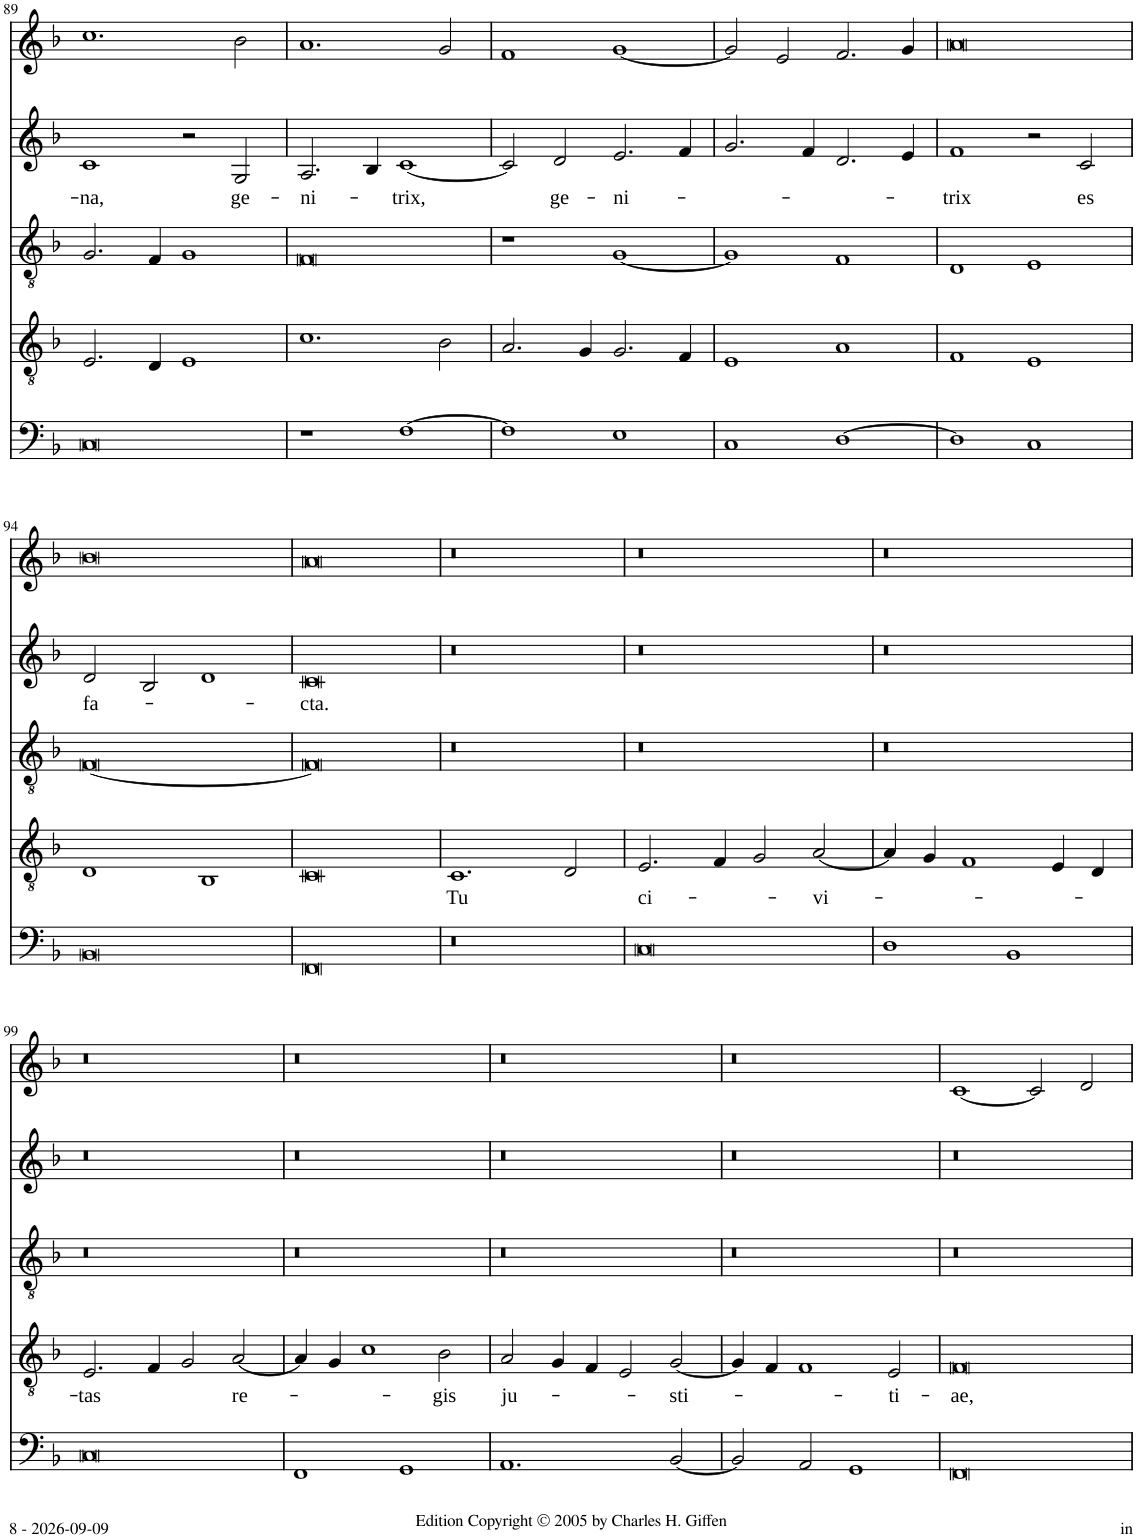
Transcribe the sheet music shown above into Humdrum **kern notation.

**kern	**kern	**text	**kern	**kern	**text	**kern
*part5	*part4	*part4	*part3	*part2	*part2	*part1
*staff5	*staff4	*staff4	*staff3	*staff2	*staff2	*staff1
*I"Bass	*I"Tenor 2	*	*I"Tenor 1	*I"Alto	*	*I"Soprano
*I'B	*I'T	*	*I'T	*	*	*I'S
!!LO:PB:g=z
*clefF4	*clefGv2	*	*clefGv2	*clefG2	*	*clefG2
*k[b-]	*k[b-]	*	*k[b-]	*k[b-]	*	*k[b-]
*M2/1	*M2/1	*	*M2/1	*M2/1	*	*M2/1
=89	=89	=89	=89	=89	=89	=89
!	!	!	!	!	!LO:LY:b	!
0C	2.E/	.	2.G/	1c	-na,	1.cc
.	4D/	.	4F/	.	.	.
.	1E	.	1G	2r	.	.
!	!	!	!	!	!LO:LY:b	!
.	.	.	.	2G/	ge-	2b-\
=90	=90	=90	=90	=90	=90	=90
!	!	!	!	!	!LO:LY:b	!
1r	1.c	.	0F	2.A/	-ni-	1.a
.	.	.	.	4B-/	.	.
!	!	!	!	!	!LO:LY:b	!
[1F	.	.	.	[1c	-trix,	.
.	2B-\	.	.	.	.	2g/
=91	=91	=91	=91	=91	=91	=91
1F]	2.A/	.	1r	2c/]	.	1f
!	!	!	!	!	!LO:LY:b	!
.	.	.	.	2d/	ge-	.
.	4G/	.	.	.	.	.
!	!	!	!	!	!LO:LY:b	!
1E	2.G/	.	[1G	2.e/	-ni-	[1g
.	4F/	.	.	4f/	.	.
=92	=92	=92	=92	=92	=92	=92
1C	1E	.	1G]	2.g/	.	2g/]
.	.	.	.	.	.	2e/
.	.	.	.	4f/	.	.
[1D	1A	.	1F	2.d/	.	2.f/
.	.	.	.	4e/	.	4g/
=93	=93	=93	=93	=93	=93	=93
!	!	!	!	!	!LO:LY:b	!
1D]	1F	.	1D	1f	-trix	0a
1C	1E	.	1E	2r	.	.
!	!	!	!	!	!LO:LY:b	!
.	.	.	.	2c/	es	.
!!LO:LB:g=z
=94	=94	=94	=94	=94	=94	=94
!	!	!	!	!	!LO:LY:b	!
0BB-	1D	.	[0F	2d/	fa-	0b-
.	.	.	.	2B-/	.	.
.	1BB-	.	.	1d	.	.
=95	=95	=95	=95	=95	=95	=95
!	!	!	!	!	!LO:LY:b	!
0FF	0C	.	0F]	0c	-cta.	0a
=96	=96	=96	=96	=96	=96	=96
!	!	!LO:LY:b	!	!	!	!
0r	1.C	Tu	0r	0r	.	0r
.	2D/	.	.	.	.	.
=97	=97	=97	=97	=97	=97	=97
!	!	!LO:LY:b	!	!	!	!
0C	2.E/	ci-	0r	0r	.	0r
.	4F/	.	.	.	.	.
.	2G/	.	.	.	.	.
!	!	!LO:LY:b	!	!	!	!
.	[2A/	-vi-	.	.	.	.
=98	=98	=98	=98	=98	=98	=98
1D	4A/]	.	0r	0r	.	0r
.	4G/	.	.	.	.	.
.	1F	.	.	.	.	.
1BB-	.	.	.	.	.	.
.	4E/	.	.	.	.	.
.	4D/	.	.	.	.	.
!!LO:LB:g=z
=99	=99	=99	=99	=99	=99	=99
!	!	!LO:LY:b	!	!	!	!
0C	2.E/	-tas	0r	0r	.	0r
.	4F/	.	.	.	.	.
.	2G/	.	.	.	.	.
!	!	!LO:LY:b	!	!	!	!
.	[2A/	re-	.	.	.	.
=100	=100	=100	=100	=100	=100	=100
1FF	4A/]	.	0r	0r	.	0r
.	4G/	.	.	.	.	.
.	1c	.	.	.	.	.
1GG	.	.	.	.	.	.
!	!	!LO:LY:b	!	!	!	!
.	2B-\	-gis	.	.	.	.
=101	=101	=101	=101	=101	=101	=101
!	!	!LO:LY:b	!	!	!	!
1.AA	2A/	ju-	0r	0r	.	0r
.	4G/	.	.	.	.	.
.	4F/	.	.	.	.	.
.	2E/	.	.	.	.	.
!	!	!LO:LY:b	!	!	!	!
[2BB-/	[2G/	-sti-	.	.	.	.
=102	=102	=102	=102	=102	=102	=102
2BB-/]	4G/]	.	0r	0r	.	0r
.	4F/	.	.	.	.	.
2AA/	1F	.	.	.	.	.
1GG	.	.	.	.	.	.
!	!	!LO:LY:b	!	!	!	!
.	2E/	-ti-	.	.	.	.
=103	=103	=103	=103	=103	=103	=103
!	!	!LO:LY:b	!	!	!	!
0FF	0F	-ae,	0r	0r	.	[1c
.	.	.	.	.	.	2c/]
.	.	.	.	.	.	2d/
=	=	=	=	=	=	=
*-	*-	*-	*-	*-	*-	*-
